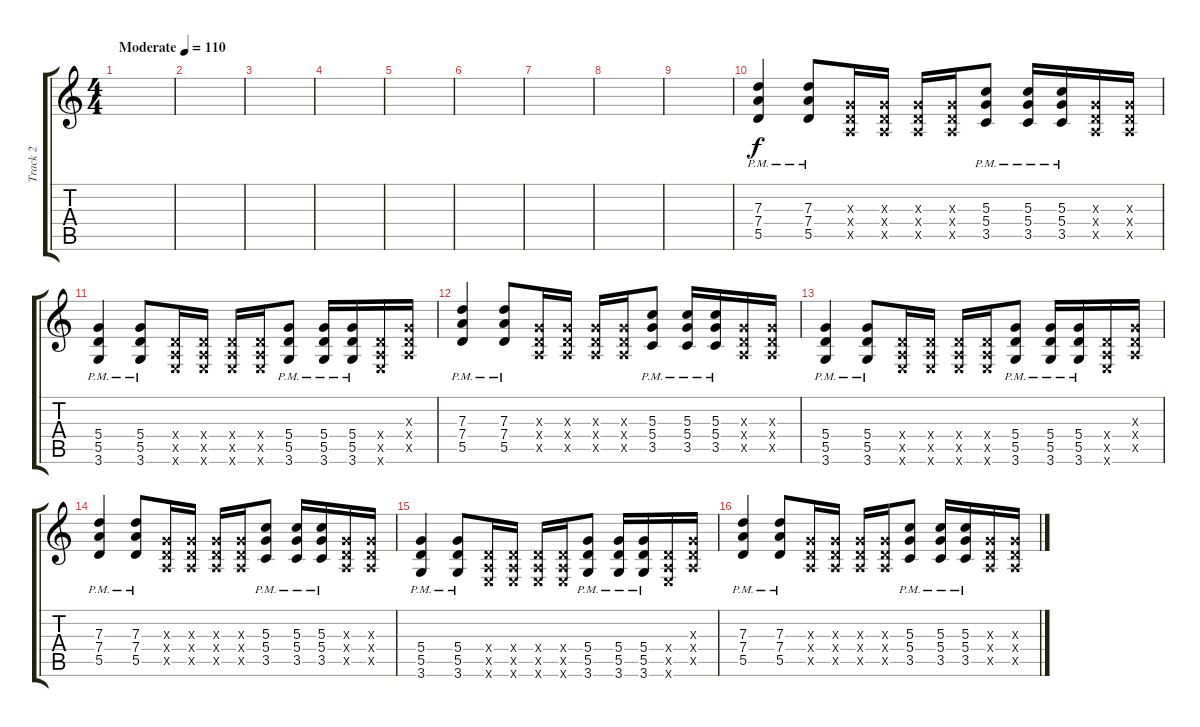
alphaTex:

\track ("Track 2" "Track 2") {instrument distortionguitar}
\staff {score tabs}
\tuning (E4 B3 G3 D3 A2 E2) {hide}
\ts (4 4)
\tempo (110 "Moderate")
\clef g2
\ks c
|
|
|
|
|
|
|
|
|
(7.3{pm} 7.4 5.5).4 (7.3 7.4 5.5{pm}).8 (0.3{x} 0.4{x} 0.5{x}).16 (0.3{x} 0.4{x} 0.5{x}).16 (0.3{x} 0.4{x} 0.5{x}).16 (0.3{x} 0.4{x} 0.5{x}).16 (5.3 5.4 3.5{pm}).8 (5.3 5.4 3.5{pm}).16 (5.3 5.4 3.5{pm}).16 (0.3{x} 0.4{x} 0.5{x}).16 (0.3{x} 0.4{x} 0.5{x}).16 |
(5.4 5.5 3.6{pm}).4 (5.4 5.5 3.6{pm}).8 (0.4{x} 0.5{x} 0.6{x}).16 (0.4{x} 0.5{x} 0.6{x}).16 (0.4{x} 0.5{x} 0.6{x}).16 (0.4{x} 0.5{x} 0.6{x}).16 (5.4 5.5 3.6{pm}).8 (5.4 5.5 3.6{pm}).16 (5.4 5.5 3.6{pm}).16 (0.4{x} 0.5{x} 0.6{x}).16 (0.3{x} 0.4{x} 0.5{x}).16 |
(7.3{pm} 7.4 5.5).4 (7.3 7.4 5.5{pm}).8 (0.3{x} 0.4{x} 0.5{x}).16 (0.3{x} 0.4{x} 0.5{x}).16 (0.3{x} 0.4{x} 0.5{x}).16 (0.3{x} 0.4{x} 0.5{x}).16 (5.3 5.4 3.5{pm}).8 (5.3 5.4 3.5{pm}).16 (5.3 5.4 3.5{pm}).16 (0.3{x} 0.4{x} 0.5{x}).16 (0.3{x} 0.4{x} 0.5{x}).16 |
(5.4 5.5 3.6{pm}).4 (5.4 5.5 3.6{pm}).8 (0.4{x} 0.5{x} 0.6{x}).16 (0.4{x} 0.5{x} 0.6{x}).16 (0.4{x} 0.5{x} 0.6{x}).16 (0.4{x} 0.5{x} 0.6{x}).16 (5.4 5.5 3.6{pm}).8 (5.4 5.5 3.6{pm}).16 (5.4 5.5 3.6{pm}).16 (0.4{x} 0.5{x} 0.6{x}).16 (0.3{x} 0.4{x} 0.5{x}).16 |
(7.3{pm} 7.4 5.5).4 (7.3 7.4 5.5{pm}).8 (0.3{x} 0.4{x} 0.5{x}).16 (0.3{x} 0.4{x} 0.5{x}).16 (0.3{x} 0.4{x} 0.5{x}).16 (0.3{x} 0.4{x} 0.5{x}).16 (5.3 5.4 3.5{pm}).8 (5.3 5.4 3.5{pm}).16 (5.3 5.4 3.5{pm}).16 (0.3{x} 0.4{x} 0.5{x}).16 (0.3{x} 0.4{x} 0.5{x}).16 |
(5.4 5.5 3.6{pm}).4 (5.4 5.5 3.6{pm}).8 (0.4{x} 0.5{x} 0.6{x}).16 (0.4{x} 0.5{x} 0.6{x}).16 (0.4{x} 0.5{x} 0.6{x}).16 (0.4{x} 0.5{x} 0.6{x}).16 (5.4 5.5 3.6{pm}).8 (5.4 5.5 3.6{pm}).16 (5.4 5.5 3.6{pm}).16 (0.4{x} 0.5{x} 0.6{x}).16 (0.3{x} 0.4{x} 0.5{x}).16 |
(7.3{pm} 7.4 5.5).4 (7.3 7.4 5.5{pm}).8 (0.3{x} 0.4{x} 0.5{x}).16 (0.3{x} 0.4{x} 0.5{x}).16 (0.3{x} 0.4{x} 0.5{x}).16 (0.3{x} 0.4{x} 0.5{x}).16 (5.3 5.4 3.5{pm}).8 (5.3 5.4 3.5{pm}).16 (5.3 5.4 3.5{pm}).16 (0.3{x} 0.4{x} 0.5{x}).16 (0.3{x} 0.4{x} 0.5{x}).16
